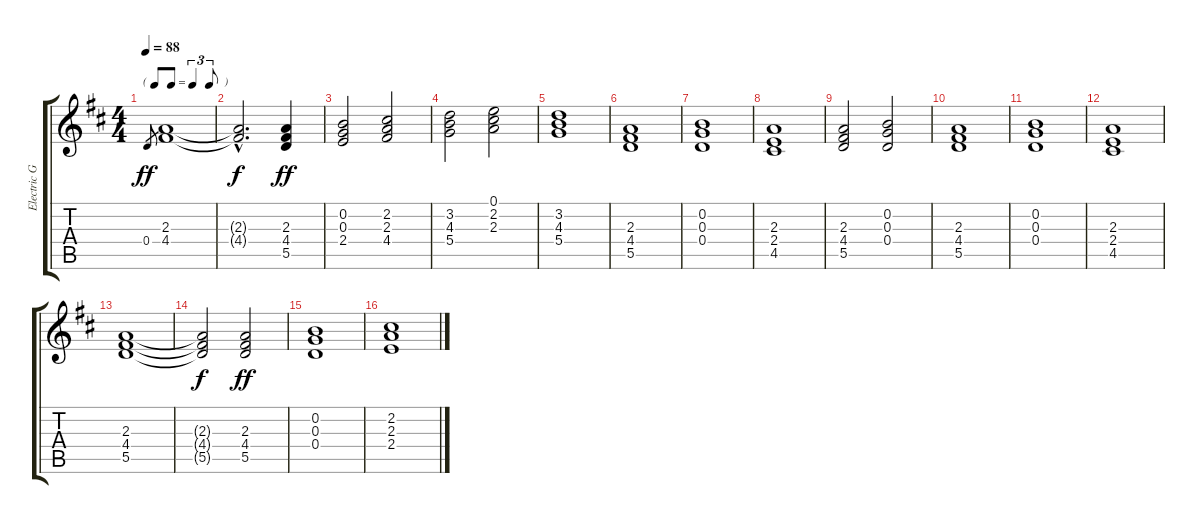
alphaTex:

\track ("Electric Guitar" "Electric G") {instrument electricguitarjazz}
\staff {score tabs}
\tuning (E4 B3 G3 D3 A2 E2) {hide}
\ts (4 4)
\tf triplet8th
\tempo 88
\clef g2
\ks d
0.4.8{gr dy ff} (2.3 4.4).1 |
(2.3{hac t} 4.4{hac t}).2{d dy f} (2.3 4.4 5.5).4{dy ff} |
(0.2 0.3 2.4).2 (2.2 2.3 4.4).2 |
(3.2 4.3 5.4).2 (0.1 2.2 2.3).2 |
(3.2 4.3 5.4).1 |
(2.3 4.4 5.5).1 |
(0.2 0.3 0.4).1 |
(2.3 2.4 4.5).1 |
(2.3 4.4 5.5).2 (0.2 0.3 0.4).2 |
(2.3 4.4 5.5).1 |
(0.2 0.3 0.4).1 |
(2.3 2.4 4.5).1 |
(2.3 4.4 5.5).1 |
(2.3{t} 4.4{t} 5.5{t}).2{dy f} (2.3 4.4 5.5).2{dy ff} |
(0.2 0.3 0.4).1 |
(2.2 2.3 2.4).1
